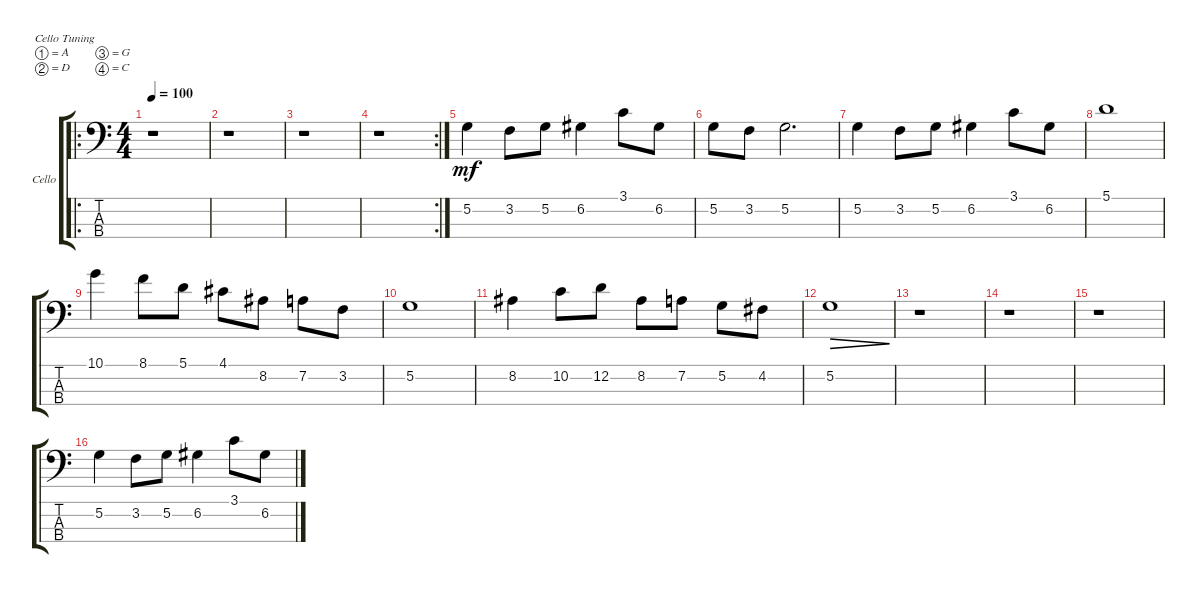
\defaultSystemsLayout 4
\bracketExtendMode groupsimilarinstruments
\firstSystemTrackNameOrientation horizontal
\otherSystemsTrackNameOrientation horizontal
\track ("Erik Friedlander" "Cello") {instrument cello}
\staff {score tabs}
\tuning (A3 D3 G2 C2)
\ro
\ts (4 4)
\tempo 100
\clef f4
\scale
0.512
\ks c
r.1{dy mf instrument cello} |
\scale
0.244 r.1 |
\scale
0.244 r.1 |
\rc 2
\scale
0.354497 r.1 |
\scale
0.322751 5.2.4 3.2.8 5.2.8 6.2.4 3.1.8 6.2.8 |
\scale
0.322751 5.2.8 3.2.8 5.2.2{d} |
5.2.4 3.2.8 5.2.8 6.2.4 3.1.8 6.2.8 |
5.1.1 |
10.1.4 8.1.8 5.1.8 4.1.8 8.2.8 7.2.8 3.2.8 |
5.2.1 |
8.2.4 10.2.8 12.2.8 8.2.8 7.2.8 5.2.8 4.2.8 |
5.2.1{dec} |
r.1 |
r.1 |
r.1 |
5.2.4 3.2.8 5.2.8 6.2.4 3.1.8 6.2.8
